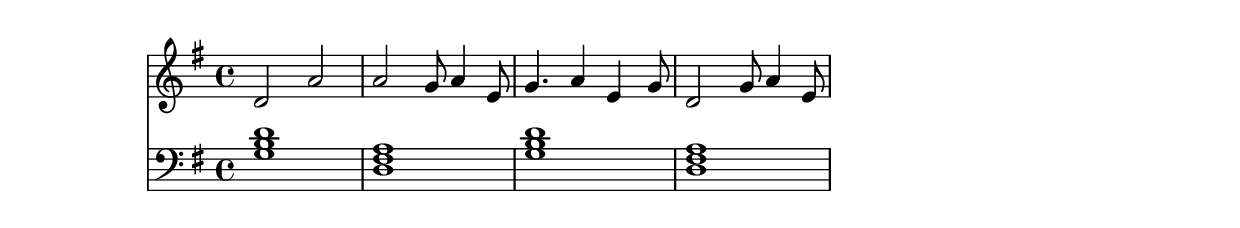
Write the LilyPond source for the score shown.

\version "2.18.2"



\score {

<<\new Staff {
\absolute
\clef treble
\time 4/4
\key g \major

{
\autoBeamOff
d'2 
a'2 
a'2 g'8 
a'4 
e'8 
g'4. 
a'4 
e'4 
g'8 
d'2 g'8 
a'4 
e'8 
}
}
\new Staff {
\absolute
\clef bass
\time 4/4
\key g \major

\set Staff.midiMaximumVolume = #0.7
< g b d' >1
< d fis a >1
< g b d' >1
< d fis a >1}>>

  \layout {}

}

